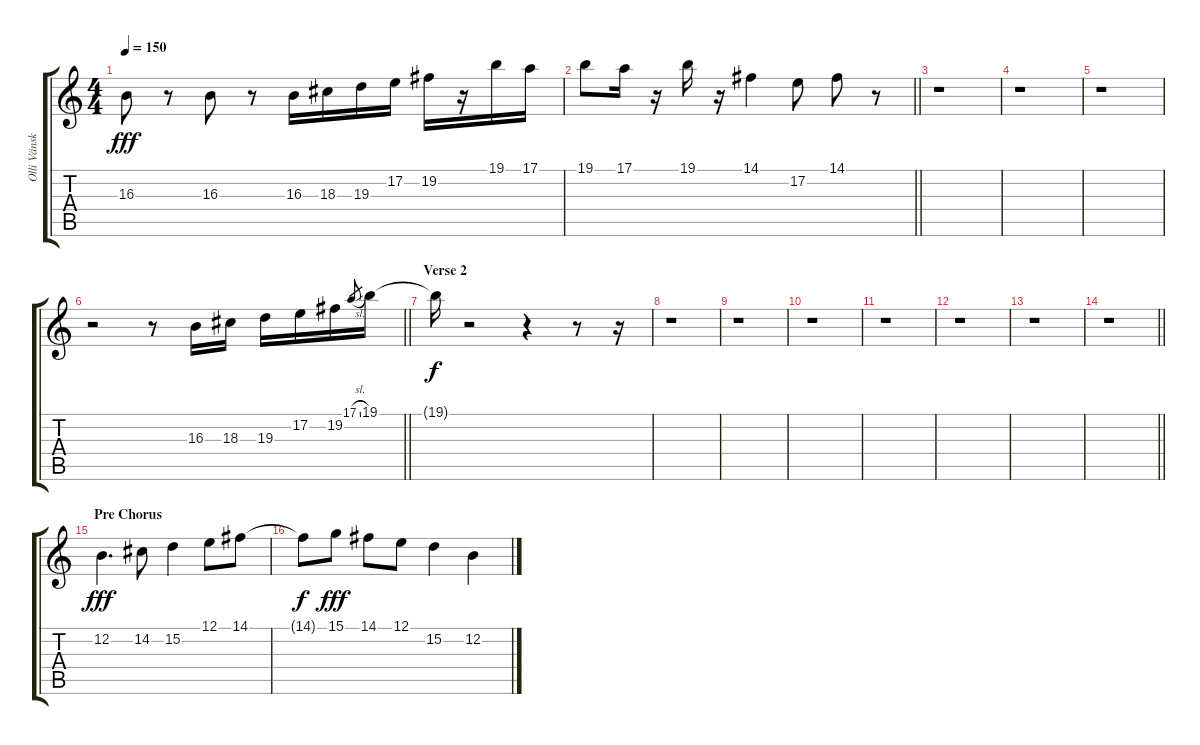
\track ("Olli Vänskä" "Olli Vänsk") {instrument violin}
\staff {score tabs}
\tuning (E4 B3 G3 D3 A2 E2) {hide}
\ts (4 4)
\tempo 150
\clef g2
\ks c
16.3.8{dy fff} r.8 16.3.8 r.8 16.3.16 18.3.16 19.3.16 17.2.16 19.2.16 r.16 19.1.16 17.1.16 |
\barLineRight lightlight
19.1.8 17.1.16 r.16 19.1.16 r.16 14.1.4 17.2.8 14.1.8 r.8 |
\section ("" "")
r.1 |
r.1 |
r.1 |
\barLineRight lightlight
r.2 r.8 16.3.16 18.3.16 19.3.16 17.2.16 19.2.16 17.1{sl}.8{gr} 19.1.16 |
\section ("" "Verse 2")
19.1{t}.16{dy f} r.2 r.4 r.8 r.16 |
r.1 |
r.1 |
r.1 |
r.1 |
r.1 |
r.1 |
\barLineRight lightlight
r.1 |
\section ("" "Pre Chorus")
12.2.4{d dy fff} 14.2.8 15.2.4 12.1.8 14.1.8 |
14.1{t}.8{dy f} 15.1.8{dy fff} 14.1.8 12.1.8 15.2.4 12.2.4
